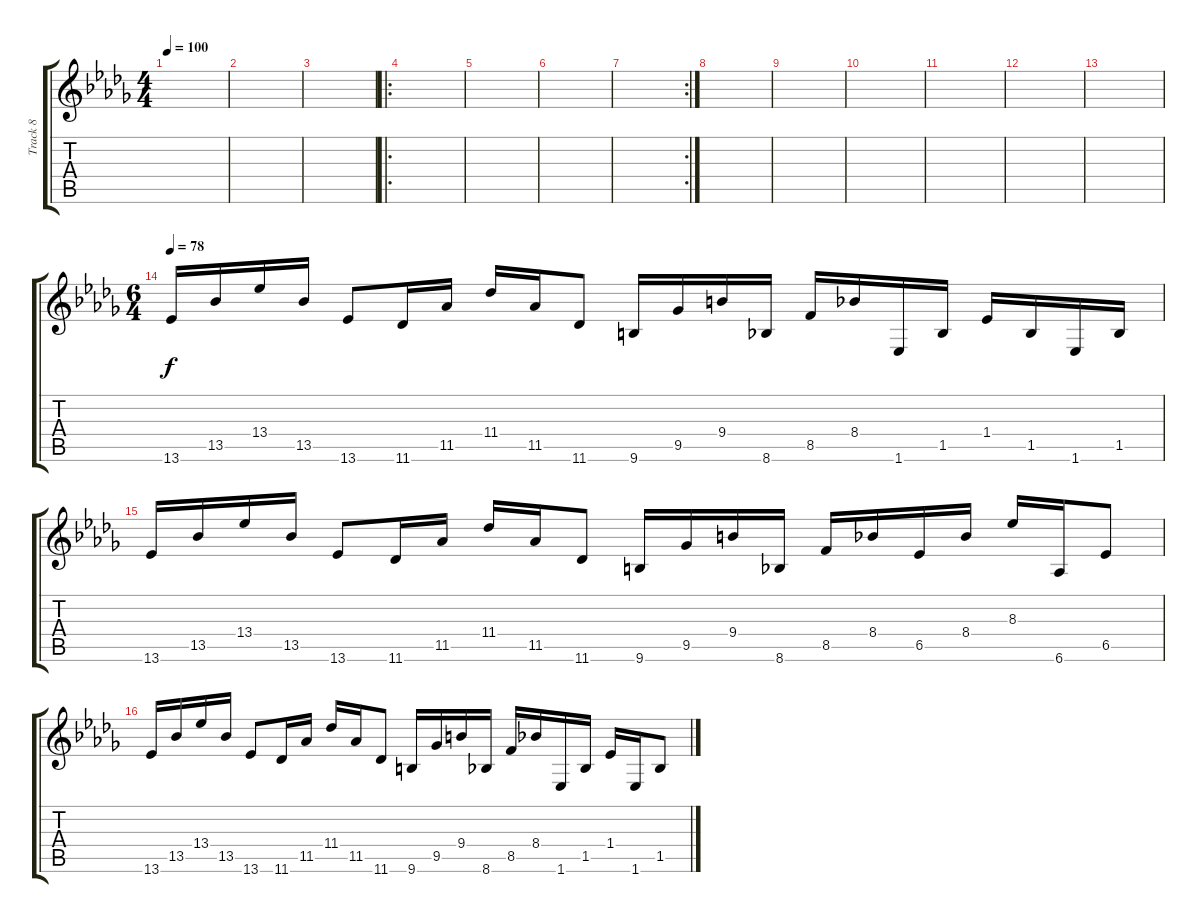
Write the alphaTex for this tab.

\track ("Track 8" "Track 8") {instrument acousticguitarnylon}
\staff {score tabs}
\tuning (E4 B3 G3 D3 A2 D2) {hide}
\ts (4 4)
\tempo 100
\clef g2
\ks bbminor
|
|
|
\ro
|
|
|
\rc 2
|
|
|
|
|
|
|
\ts (6 4)
\tempo 78
13.6.16 13.5.16 13.4.16 13.5.16 13.6.8 11.6.16 11.5.16 11.4.16 11.5.16 11.6.8 9.6.16 9.5.16 9.4.16 8.6.16 8.5.16 8.4.16 1.6.16 1.5.16 1.4.16 1.5.16 1.6.16 1.5.16 |
13.6.16 13.5.16 13.4.16 13.5.16 13.6.8 11.6.16 11.5.16 11.4.16 11.5.16 11.6.8 9.6.16 9.5.16 9.4.16 8.6.16 8.5.16 8.4.16 6.5.16 8.4.16 8.3.16 6.6.16 6.5.8 |
13.6.16 13.5.16 13.4.16 13.5.16 13.6.8 11.6.16 11.5.16 11.4.16 11.5.16 11.6.8 9.6.16 9.5.16 9.4.16 8.6.16 8.5.16 8.4.16 1.6.16 1.5.16 1.4.16 1.6.16 1.5.8
